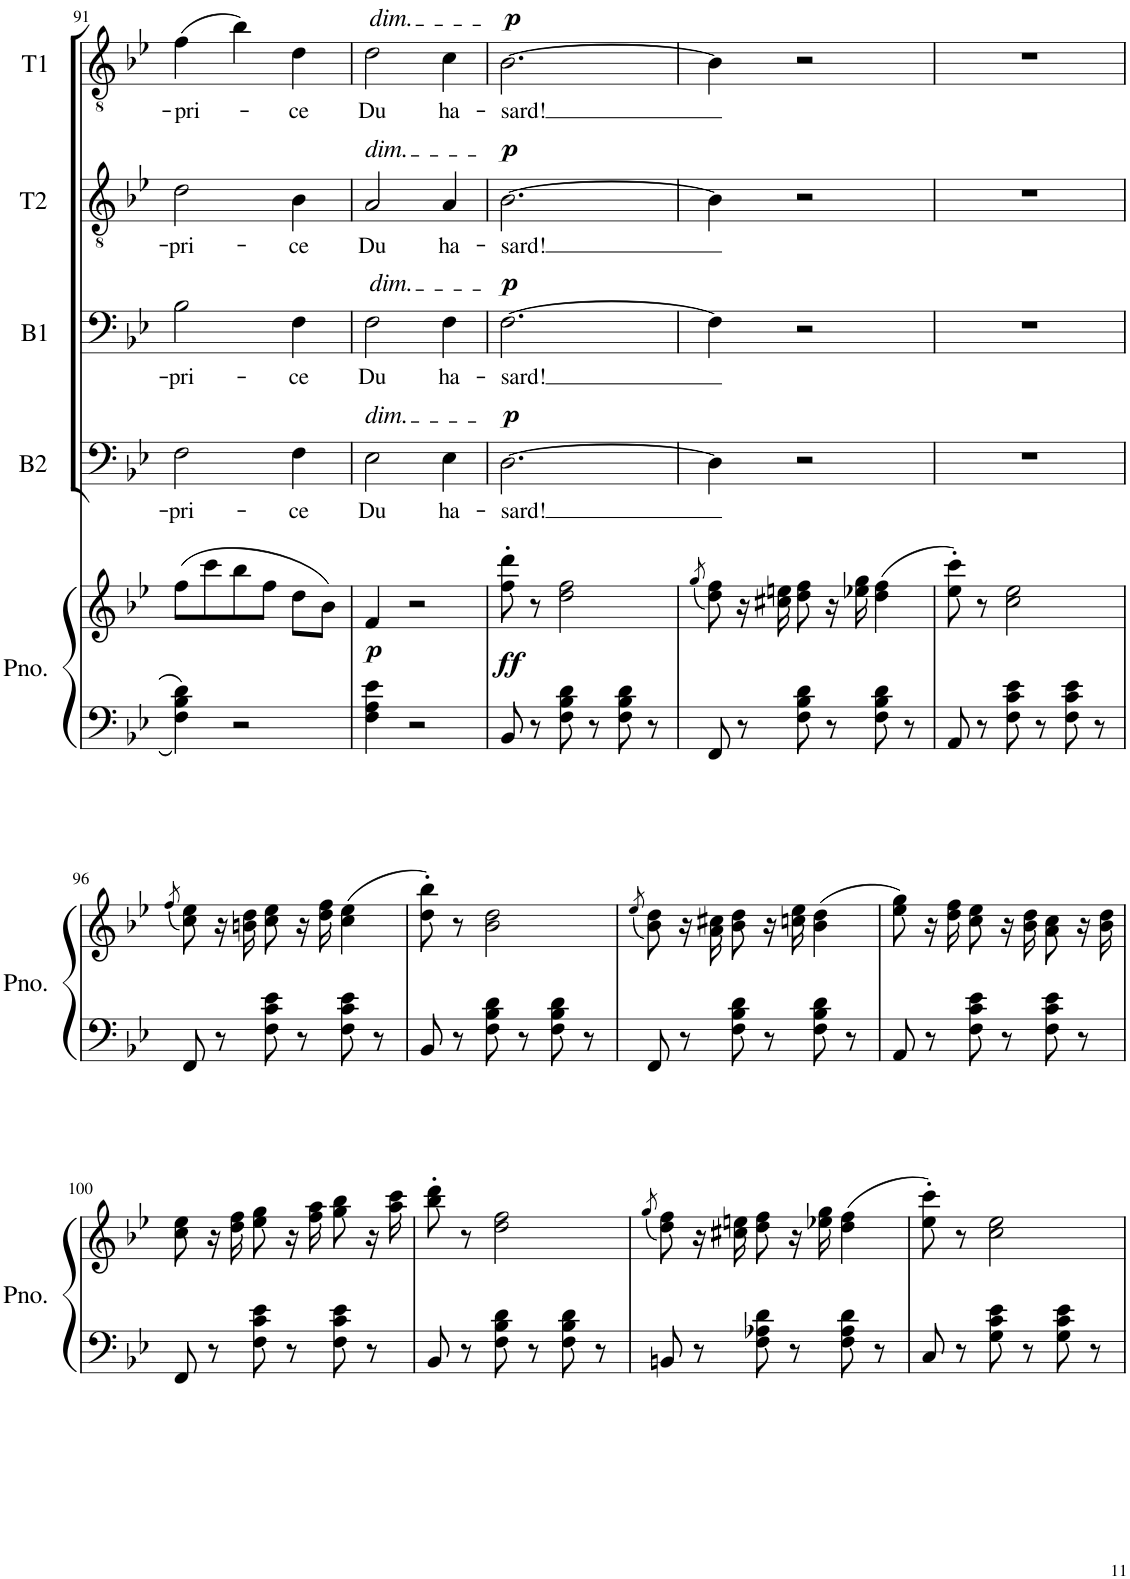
**kern	**kern	**dynam	**kern	**text	**dynam	**kern	**text	**dynam	**kern	**text	**dynam	**kern	**text	**dynam
*part5	*part5	*part5	*part4	*part4	*part4	*part3	*part3	*part3	*part2	*part2	*part2	*part1	*part1	*part1
*staff6	*staff5	*staff5/6	*staff4	*staff4	*staff4	*staff3	*staff3	*staff3	*staff2	*staff2	*staff2	*staff1	*staff1	*staff1
*I"Piano	*	*	*I"Basse 2	*	*	*I"Basse 1	*	*	*I"Tenor 2	*	*	*I"Tenor 1	*	*
*I'Pno.	*	*	*I'B2	*	*	*I'B1	*	*	*I'T2	*	*	*I'T1	*	*
!!LO:PB:g=z
*clefF4	*clefG2	*	*clefF4	*	*	*clefF4	*	*	*clefGv2	*	*	*clefGv2	*	*
*k[b-e-]	*k[b-e-]	*	*k[b-e-]	*	*	*k[b-e-]	*	*	*k[b-e-]	*	*	*k[b-e-]	*	*
*M3/4	*M3/4	*	*M3/4	*	*	*M3/4	*	*	*M3/4	*	*	*M3/4	*	*
=91	=91	=91	=91	=91	=91	=91	=91	=91	=91	=91	=91	=91	=91	=91
!	!	!	!	!LO:LY:b	!	!	!LO:LY:b	!	!	!LO:LY:b	!	!	!LO:LY:b	!
4F\ 4B-\ 4d\	(8ff\L	.	2F\	-pri-	.	2B-\	-pri-	.	2d\	-pri-	.	(4f\	-pri-	.
.	8ccc\	.	.	.	.	.	.	.	.	.	.	.	.	.
2r	8bb-\	.	.	.	.	.	.	.	.	.	.	4b-\)	.	.
.	8ff\J	.	.	.	.	.	.	.	.	.	.	.	.	.
!	!	!	!	!LO:LY:b	!	!	!LO:LY:b	!	!	!LO:LY:b	!	!	!LO:LY:b	!
.	8dd\L	.	4F\	-ce	.	4F\	-ce	.	4B-\	-ce	.	4d\	-ce	.
.	8b-\J)	.	.	.	.	.	.	.	.	.	.	.	.	.
=92	=92	=92	=92	=92	=92	=92	=92	=92	=92	=92	=92	=92	=92	=92
!	!	!	!	!	!	!	!	!	!	!	!	!LO:TX:a:i:t=dim.	!	!
!	!	!	!	!	!	!	!	!	!LO:TX:a:i:t=dim.	!	!	!	!	!
!	!	!	!	!	!	!LO:TX:a:i:t=dim.	!	!	!	!	!	!	!	!
!	!	!	!LO:TX:a:i:t=dim.	!	!	!	!	!	!	!	!	!	!	!
!	!	!LO:DY:b	!	!LO:LY:b	!	!	!LO:LY:b	!	!	!LO:LY:b	!	!	!LO:LY:b	!
4F\ 4A\ 4e-\	4f/	p	2E-\	Du	.	2F\	Du	.	2A/	Du	.	2d\	Du	.
2r	2r	.	.	.	.	.	.	.	.	.	.	.	.	.
!	!	!	!	!LO:LY:b	!	!	!LO:LY:b	!	!	!LO:LY:b	!	!	!LO:LY:b	!
.	.	.	4E-\	ha-	.	4F\	ha-	.	4A/	ha-	.	4c\	ha-	.
=93	=93	=93	=93	=93	=93	=93	=93	=93	=93	=93	=93	=93	=93	=93
!	!	!LO:DY:b	!	!LO:LY:b	!LO:DY:a	!	!LO:LY:b	!LO:DY:a	!	!LO:LY:b	!LO:DY:a	!	!LO:LY:b	!LO:DY:a
8BB-/	8ff\' 8ddd\'	ff	[2.D\	-sard!	p	[2.F\	-sard!	p	[2.B-\	-sard!	p	[2.B-\	-sard!	p
8r	8r	.	.	.	.	.	.	.	.	.	.	.	.	.
8F\ 8B-\ 8d\	2dd\ 2ff\	.	.	.	.	.	.	.	.	.	.	.	.	.
8r	.	.	.	.	.	.	.	.	.	.	.	.	.	.
8F\ 8B-\ 8d\	.	.	.	.	.	.	.	.	.	.	.	.	.	.
8r	.	.	.	.	.	.	.	.	.	.	.	.	.	.
=94	=94	=94	=94	=94	=94	=94	=94	=94	=94	=94	=94	=94	=94	=94
.	(8qgg/	.	.	.	.	.	.	.	.	.	.	.	.	.
8FF/	8dd\ 8ff\)	.	4D\]	.	.	4F\]	.	.	4B-\]	.	.	4B-\]	.	.
8r	16r	.	.	.	.	.	.	.	.	.	.	.	.	.
.	16cc#X\ 16een\	.	.	.	.	.	.	.	.	.	.	.	.	.
8F\ 8B-\ 8d\	8dd\ 8ff\	.	2r	.	.	2r	.	.	2r	.	.	2r	.	.
8r	16r	.	.	.	.	.	.	.	.	.	.	.	.	.
.	16ee-X\ 16gg\	.	.	.	.	.	.	.	.	.	.	.	.	.
8F\ 8B-\ 8d\	(4dd\ 4ff\	.	.	.	.	.	.	.	.	.	.	.	.	.
8r	.	.	.	.	.	.	.	.	.	.	.	.	.	.
=95	=95	=95	=95	=95	=95	=95	=95	=95	=95	=95	=95	=95	=95	=95
8AA/	8ee-\' 8ccc\')	.	2.r	.	.	2.r	.	.	2.r	.	.	2.r	.	.
8r	8r	.	.	.	.	.	.	.	.	.	.	.	.	.
8F\ 8c\ 8e-\	2cc\ 2ee-\	.	.	.	.	.	.	.	.	.	.	.	.	.
8r	.	.	.	.	.	.	.	.	.	.	.	.	.	.
8F\ 8c\ 8e-\	.	.	.	.	.	.	.	.	.	.	.	.	.	.
8r	.	.	.	.	.	.	.	.	.	.	.	.	.	.
!!LO:LB:g=z
=96	=96	=96	=96	=96	=96	=96	=96	=96	=96	=96	=96	=96	=96	=96
.	(8qff/	.	.	.	.	.	.	.	.	.	.	.	.	.
8FF/	8cc\ 8ee-\)	.	2.r	.	.	2.r	.	.	2.r	.	.	2.r	.	.
8r	16r	.	.	.	.	.	.	.	.	.	.	.	.	.
.	16bn\ 16dd\	.	.	.	.	.	.	.	.	.	.	.	.	.
8F\ 8c\ 8e-\	8cc\ 8ee-\	.	.	.	.	.	.	.	.	.	.	.	.	.
8r	16r	.	.	.	.	.	.	.	.	.	.	.	.	.
.	16dd\ 16ff\	.	.	.	.	.	.	.	.	.	.	.	.	.
8F\ 8c\ 8e-\	(4cc\ 4ee-\	.	.	.	.	.	.	.	.	.	.	.	.	.
8r	.	.	.	.	.	.	.	.	.	.	.	.	.	.
=97	=97	=97	=97	=97	=97	=97	=97	=97	=97	=97	=97	=97	=97	=97
8BB-/	8dd\' 8bb-\')	.	2.r	.	.	2.r	.	.	2.r	.	.	2.r	.	.
8r	8r	.	.	.	.	.	.	.	.	.	.	.	.	.
8F\ 8B-\ 8d\	2b-\ 2dd\	.	.	.	.	.	.	.	.	.	.	.	.	.
8r	.	.	.	.	.	.	.	.	.	.	.	.	.	.
8F\ 8B-\ 8d\	.	.	.	.	.	.	.	.	.	.	.	.	.	.
8r	.	.	.	.	.	.	.	.	.	.	.	.	.	.
=98	=98	=98	=98	=98	=98	=98	=98	=98	=98	=98	=98	=98	=98	=98
.	(8qee-/	.	.	.	.	.	.	.	.	.	.	.	.	.
8FF/	8b-\ 8dd\)	.	2.r	.	.	2.r	.	.	2.r	.	.	2.r	.	.
8r	16r	.	.	.	.	.	.	.	.	.	.	.	.	.
.	16a\ 16cc#X\	.	.	.	.	.	.	.	.	.	.	.	.	.
8F\ 8B-\ 8d\	8b-\ 8dd\	.	.	.	.	.	.	.	.	.	.	.	.	.
8r	16r	.	.	.	.	.	.	.	.	.	.	.	.	.
.	16ccn\ 16ee-\	.	.	.	.	.	.	.	.	.	.	.	.	.
8F\ 8B-\ 8d\	(4b-\ 4dd\	.	.	.	.	.	.	.	.	.	.	.	.	.
8r	.	.	.	.	.	.	.	.	.	.	.	.	.	.
=99	=99	=99	=99	=99	=99	=99	=99	=99	=99	=99	=99	=99	=99	=99
8AA/	8ee-\ 8gg\)	.	2.r	.	.	2.r	.	.	2.r	.	.	2.r	.	.
8r	16r	.	.	.	.	.	.	.	.	.	.	.	.	.
.	16dd\ 16ff\	.	.	.	.	.	.	.	.	.	.	.	.	.
8F\ 8c\ 8e-\	8cc\ 8ee-\	.	.	.	.	.	.	.	.	.	.	.	.	.
8r	16r	.	.	.	.	.	.	.	.	.	.	.	.	.
.	16b-\ 16dd\	.	.	.	.	.	.	.	.	.	.	.	.	.
8F\ 8c\ 8e-\	8a\ 8cc\	.	.	.	.	.	.	.	.	.	.	.	.	.
8r	16r	.	.	.	.	.	.	.	.	.	.	.	.	.
.	16b-\ 16dd\	.	.	.	.	.	.	.	.	.	.	.	.	.
!!LO:LB:g=z
=100	=100	=100	=100	=100	=100	=100	=100	=100	=100	=100	=100	=100	=100	=100
8FF/	8cc\ 8ee-\	.	2.r	.	.	2.r	.	.	2.r	.	.	2.r	.	.
8r	16r	.	.	.	.	.	.	.	.	.	.	.	.	.
.	16dd\ 16ff\	.	.	.	.	.	.	.	.	.	.	.	.	.
8F\ 8c\ 8e-\	8ee-\ 8gg\	.	.	.	.	.	.	.	.	.	.	.	.	.
8r	16r	.	.	.	.	.	.	.	.	.	.	.	.	.
.	16ff\ 16aa\	.	.	.	.	.	.	.	.	.	.	.	.	.
8F\ 8c\ 8e-\	8gg\ 8bb-\	.	.	.	.	.	.	.	.	.	.	.	.	.
8r	16r	.	.	.	.	.	.	.	.	.	.	.	.	.
.	16aa\ 16ccc\	.	.	.	.	.	.	.	.	.	.	.	.	.
=101	=101	=101	=101	=101	=101	=101	=101	=101	=101	=101	=101	=101	=101	=101
8BB-/	8bb-\' 8ddd\'	.	2.r	.	.	2.r	.	.	2.r	.	.	2.r	.	.
8r	8r	.	.	.	.	.	.	.	.	.	.	.	.	.
8F\ 8B-\ 8d\	2dd\ 2ff\	.	.	.	.	.	.	.	.	.	.	.	.	.
8r	.	.	.	.	.	.	.	.	.	.	.	.	.	.
8F\ 8B-\ 8d\	.	.	.	.	.	.	.	.	.	.	.	.	.	.
8r	.	.	.	.	.	.	.	.	.	.	.	.	.	.
=102	=102	=102	=102	=102	=102	=102	=102	=102	=102	=102	=102	=102	=102	=102
.	(8qgg/	.	.	.	.	.	.	.	.	.	.	.	.	.
8BBn/	8dd\ 8ff\)	.	2.r	.	.	2.r	.	.	2.r	.	.	2.r	.	.
8r	16r	.	.	.	.	.	.	.	.	.	.	.	.	.
.	16cc#X\ 16een\	.	.	.	.	.	.	.	.	.	.	.	.	.
8F\ 8A-X\ 8d\	8dd\ 8ff\	.	.	.	.	.	.	.	.	.	.	.	.	.
8r	16r	.	.	.	.	.	.	.	.	.	.	.	.	.
.	16ee-X\ 16gg\	.	.	.	.	.	.	.	.	.	.	.	.	.
8F\ 8A-\ 8d\	(4dd\ 4ff\	.	.	.	.	.	.	.	.	.	.	.	.	.
8r	.	.	.	.	.	.	.	.	.	.	.	.	.	.
=103	=103	=103	=103	=103	=103	=103	=103	=103	=103	=103	=103	=103	=103	=103
8C/	8ee-\' 8ccc\')	.	2.r	.	.	2.r	.	.	2.r	.	.	2.r	.	.
8r	8r	.	.	.	.	.	.	.	.	.	.	.	.	.
8G\ 8c\ 8e-\	2cc\ 2ee-\	.	.	.	.	.	.	.	.	.	.	.	.	.
8r	.	.	.	.	.	.	.	.	.	.	.	.	.	.
8G\ 8c\ 8e-\	.	.	.	.	.	.	.	.	.	.	.	.	.	.
8r	.	.	.	.	.	.	.	.	.	.	.	.	.	.
=	=	=	=	=	=	=	=	=	=	=	=	=	=	=
*-	*-	*-	*-	*-	*-	*-	*-	*-	*-	*-	*-	*-	*-	*-
